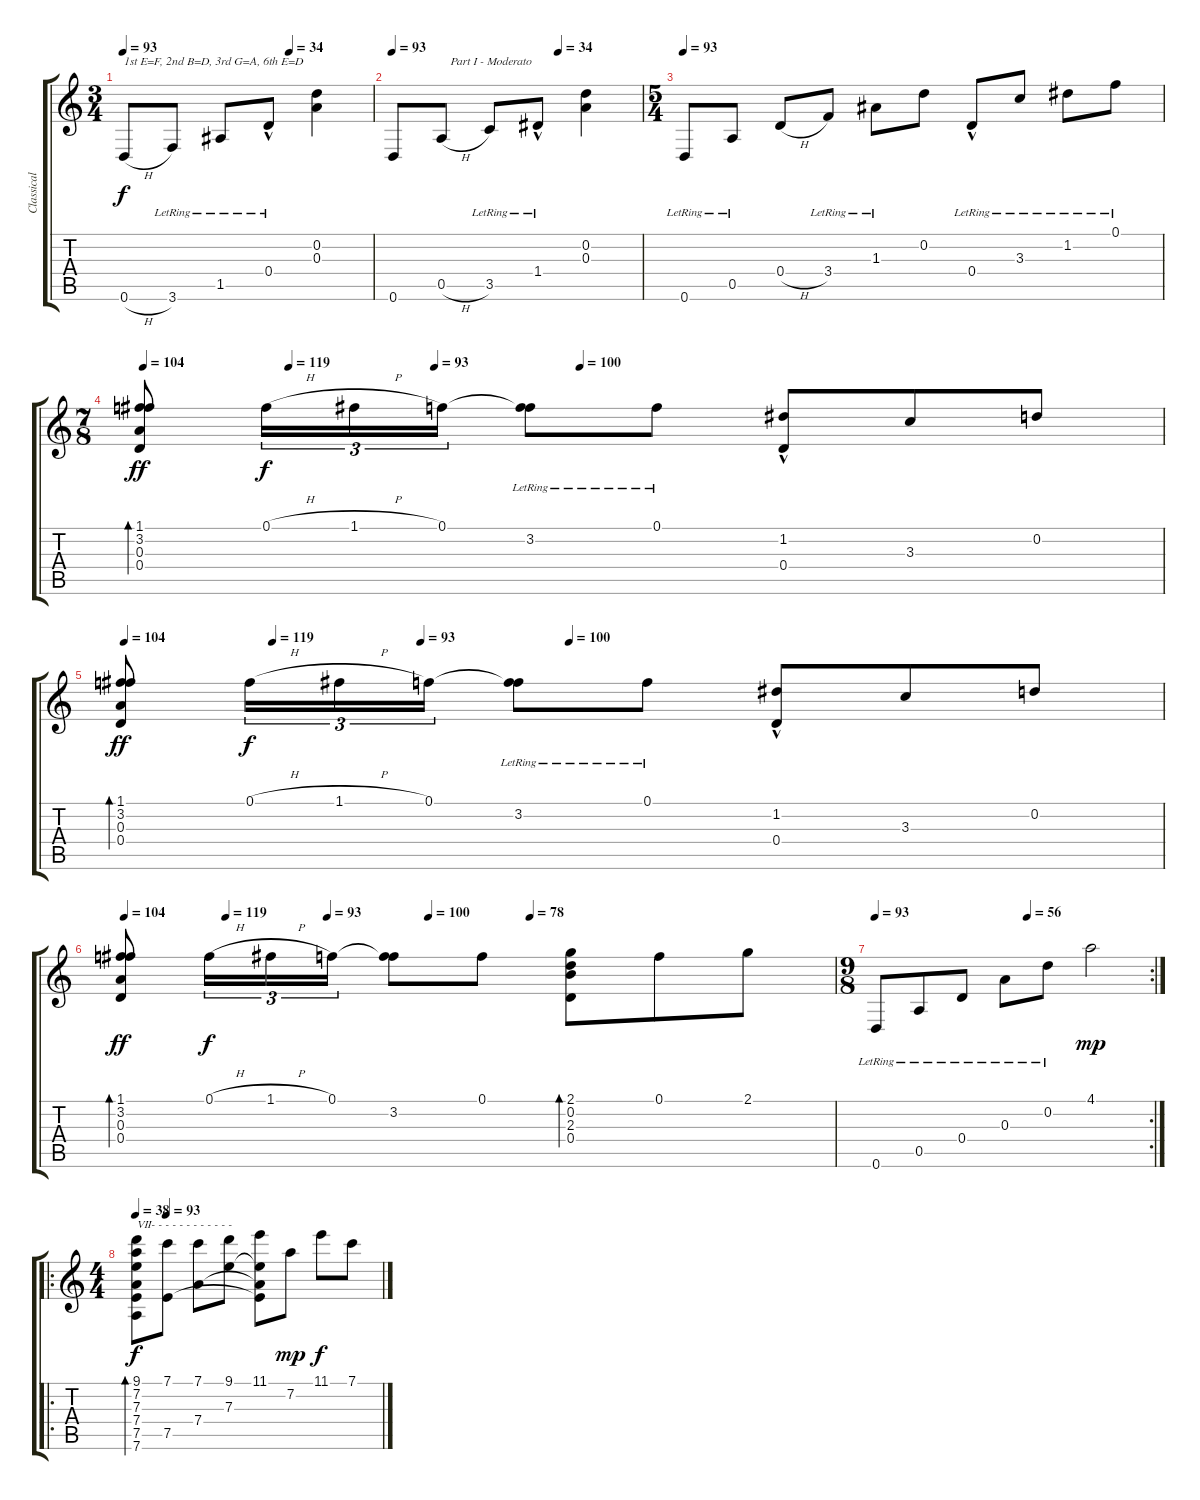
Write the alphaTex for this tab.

\track ("Classical guitar" "Classical ") {instrument acousticguitarnylon}
\staff {score tabs}
\tuning (F4 D4 A3 D3 A2 D2) {hide}
\ts (3 4)
\tempo 93
\tempo (34 0.6666666666666666)
\tempo 93
\clef g2
\ks c
0.6{h}.8{txt "1st E=F, 2nd B=D, 3rd G=A, 6th E=D" dy f instrument acousticguitarnylon} 3.6{lr}.8 1.5{lr}.8 0.4{hac lr}.8 (0.2 0.3).4 |
\tempo 93
\tempo (34 0.6666666666666666)
0.6.8 0.5{h}.8{txt "   Part I - Moderato"} 3.5{lr}.8 1.4{hac lr}.8 (0.2 0.3).4 |
\ts (5 4)
\tempo 93
0.6{lr}.8 0.5{lr}.8 0.4{h}.8 3.4{lr}.8 1.3{lr}.8 0.2.8 0.4{hac lr}.8 3.3{lr}.8 1.2{lr}.8 0.1{lr}.8 |
\ts (7 8)
\tempo 104
\tempo (119 0.14285714285714285)
\tempo (93 0.2857142857142857)
\tempo (100 0.42857142857142855)
(1.1 3.2 0.3 0.4).8{bd 120 dy ff} 0.1{h}.16{tu (3 2) dy f} 1.1{h}.16{tu (3 2)} 0.1.16{tu (3 2)} (0.1{t} 3.2{lr}).8 0.1{lr}.8 (1.2 0.4{hac}).8 3.3.8 0.2.8 |
\tempo 104
\tempo (119 0.14285714285714285)
\tempo (93 0.2857142857142857)
\tempo (100 0.42857142857142855)
(1.1 3.2 0.3 0.4).8{bd 120 dy ff} 0.1{h}.16{tu (3 2) dy f} 1.1{h}.16{tu (3 2)} 0.1.16{tu (3 2)} (0.1{t} 3.2{lr}).8 0.1{lr}.8 (1.2 0.4{hac}).8 3.3.8 0.2.8 |
\tempo 104
\tempo (119 0.14285714285714285)
\tempo (93 0.2857142857142857)
\tempo (100 0.42857142857142855)
\tempo (78 0.5714285714285714)
(1.1 3.2 0.3 0.4).8{bd 120 dy ff} 0.1{h}.16{tu (3 2) dy f} 1.1{h}.16{tu (3 2)} 0.1.16{tu (3 2)} (0.1{t} 3.2).8 0.1.8 (2.1 0.2 2.3 0.4).8{bd 240} 0.1.8 2.1.8 |
\rc 2
\ts (9 8)
\tempo 93
\tempo (56 0.5555555555555556)
0.6{lr}.8 0.5{lr}.8 0.4{lr}.8 0.3{lr}.8 0.2{lr}.8 4.1.2{dy mp} |
\ro
\ts (4 4)
\tempo 38
\tempo (93 0.125)
(9.1 7.2 7.3 7.4 7.5 7.6).8{bd 480 txt "VII- - - - - - - - - - - -" dy f} (7.1 7.5).8 (7.1 7.4).8 (9.1 7.3).8 (11.1 7.3{t} 7.4{t} 7.5{t}).8 7.2.8{dy mp} 11.1.8{dy f} 7.1.8
